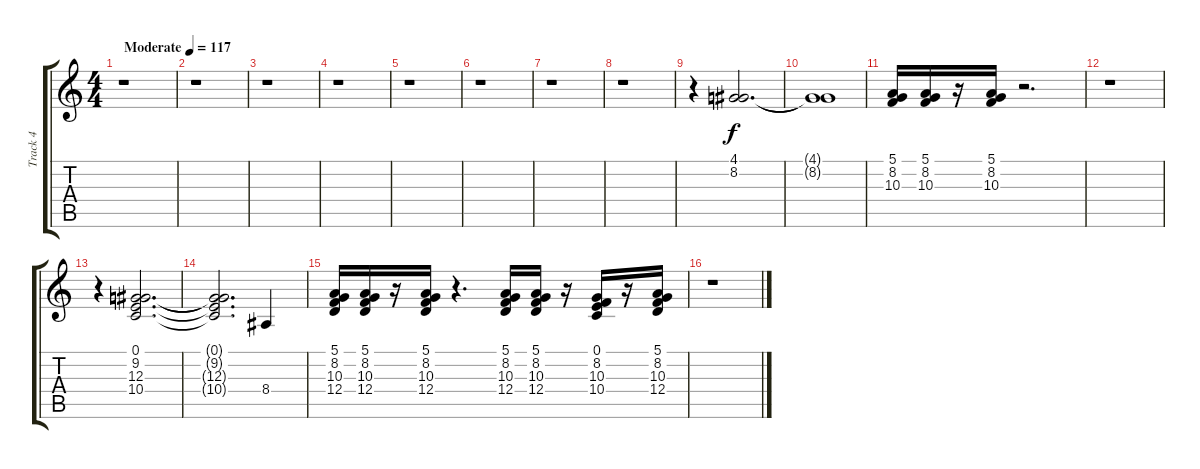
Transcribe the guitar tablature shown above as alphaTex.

\track ("Track 4" "Track 4") {instrument brasssection}
\staff {score tabs}
\tuning (E4 B3 G3 D3 A2 E2) {hide}
\ts (4 4)
\tempo (117 "Moderate")
\clef g2
\ks c
r.1{dy f instrument brasssection} |
r.1 |
r.1 |
r.1 |
r.1 |
r.1 |
r.1 |
r.1 |
r.4 (4.1 8.2).2{d} |
(4.1{t} 8.2{t}).1 |
(5.1 8.2 10.3).16 (5.1 8.2 10.3).16 r.16 (5.1 8.2 10.3).16 r.2{d} |
r.1 |
r.4 (0.1 9.2 12.3 10.4).2{d} |
(0.1{t} 9.2{t} 12.3{t} 10.4{t}).2{d} 8.4.4 |
(5.1 8.2 10.3 12.4).16 (5.1 8.2 10.3 12.4).16 r.16 (5.1 8.2 10.3 12.4).16 r.4{d} (5.1 8.2 10.3 12.4).16 (5.1 8.2 10.3 12.4).16 r.16 (0.1 8.2 10.3 10.4).16 r.16 (5.1 8.2 10.3 12.4).16 |
r.1
